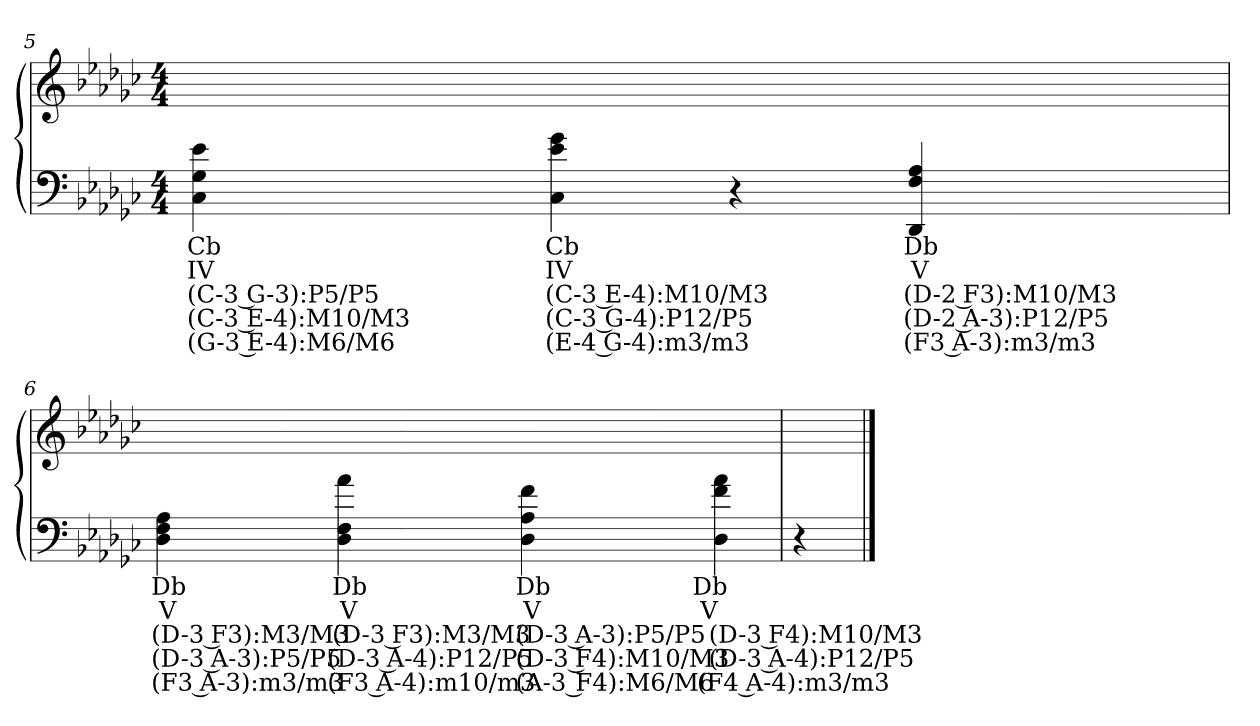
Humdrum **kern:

**kern	**text	**text	**text	**text	**text	**kern
*part2	*part2	*part2	*part2	*part2	*part2	*part1
*staff2	*staff2	*staff2	*staff2	*staff2	*staff2	*staff1
*clefF4	*	*	*	*	*	*clefG2
*k[b-e-a-d-g-c-]	*	*	*	*	*	*k[b-e-a-d-g-c-]
*G-:	*	*	*	*	*	*G-:
*M4/4	*	*	*	*	*	*M4/4
=5	=5	=5	=5	=5	=5	=5
4C- 4G- 4e-	Cb	IV	(C-3 G-3):P5/P5	(C-3 E-4):M10/M3	(G-3 E-4):M6/M6	1ryy
4C- 4e- 4g-	Cb	IV	(C-3 E-4):M10/M3	(C-3 G-4):P12/P5	(E-4 G-4):m3/m3	.
4r	.	.	.	.	.	.
4DD- 4F 4A-	Db	V	(D-2 F3):M10/M3	(D-2 A-3):P12/P5	(F3 A-3):m3/m3	.
=6	=6	=6	=6	=6	=6	=6
4D- 4F 4A-	Db	V	(D-3 F3):M3/M3	(D-3 A-3):P5/P5	(F3 A-3):m3/m3	1ryy
4D- 4F 4a-	Db	V	(D-3 F3):M3/M3	(D-3 A-4):P12/P5	(F3 A-4):m10/m3	.
4D- 4A- 4f	Db	V	(D-3 A-3):P5/P5	(D-3 F4):M10/M3	(A-3 F4):M6/M6	.
4D- 4f 4a-	Db	V	(D-3 F4):M10/M3	(D-3 A-4):P12/P5	(F4 A-4):m3/m3	.
=7	=7	=7	=7	=7	=7	=7
4r	.	.	.	.	.	4ryy
==	==	==	==	==	==	==
*-	*-	*-	*-	*-	*-	*-
